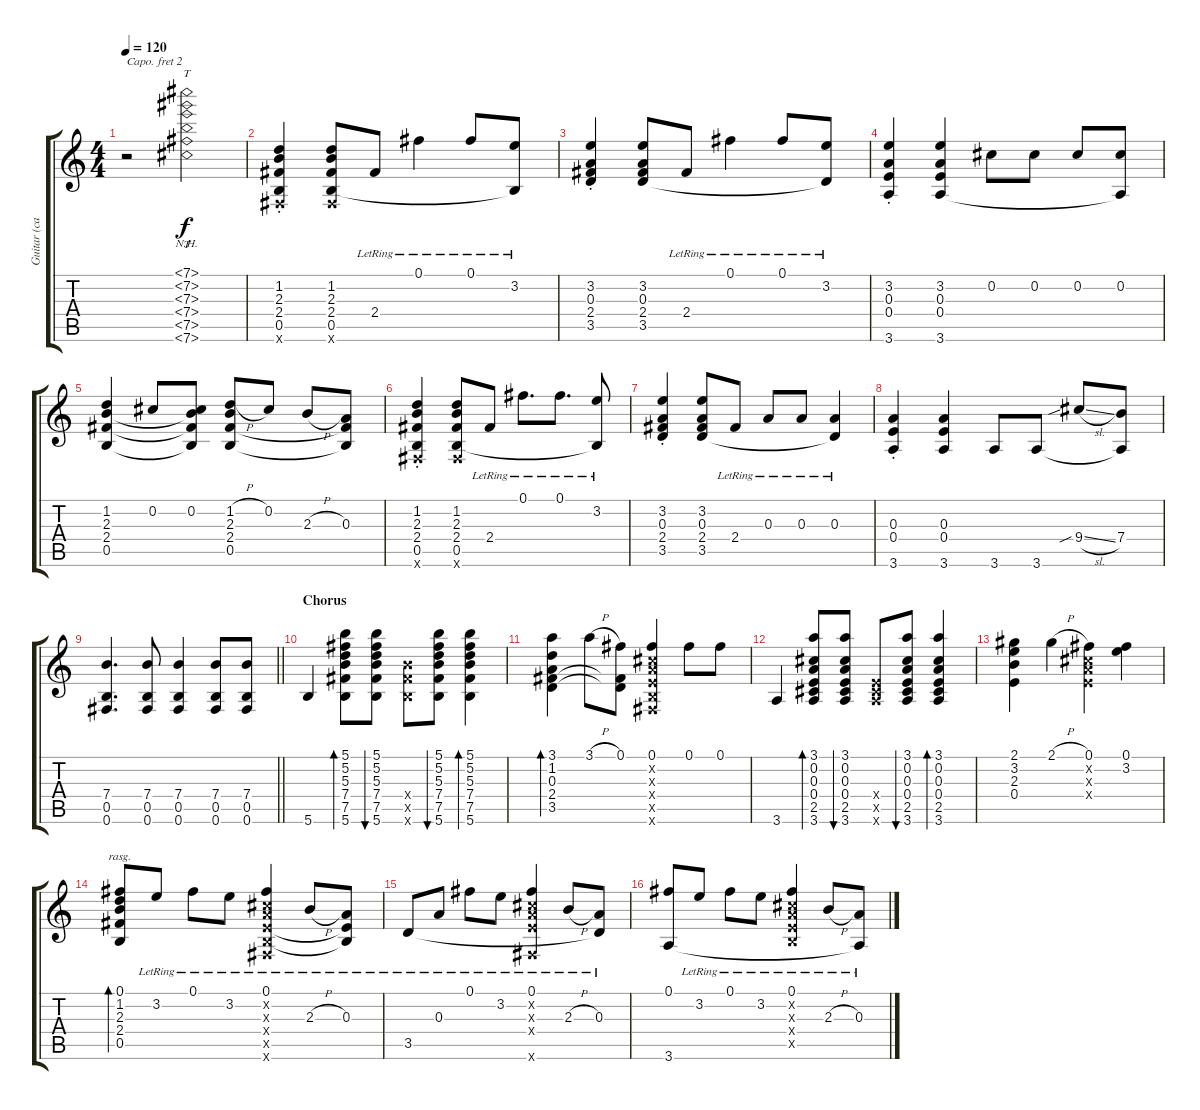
\track ("Guitar (capo 2)" "Guitar (ca") {instrument acousticguitarsteel}
\staff {score tabs}
\capo 2
\tuning (E4 B3 G3 D3 A2 E2) {hide}
\ts (4 4)
\tempo 120
\clef g2
\ks c
r.2{dy f} (7.1{nh} 7.2{nh} 7.3{nh} 7.4{nh} 7.5{nh} 7.6{nh}).2{tt} |
(1.2{st} 2.3{st} 2.4{st} 0.5{st} 0.6{x}).4 (1.2 2.3 2.4 0.5 0.6{x}).8 2.4{lr}.8 0.1{lr}.4 0.1{lr}.8 (3.2{lr} 0.5{t}).8 |
(3.2{st} 0.3{st} 2.4{st} 3.5{st}).4 (3.2 0.3 2.4 3.5).8 2.4{lr}.8 0.1{lr}.4 0.1{lr}.8 (3.2{lr} 3.5{t}).8 |
(3.2{st} 0.3{st} 0.4{st} 3.6{st}).4 (3.2 0.3 0.4 3.6).4 0.2.8 0.2.8 0.2.8 (0.2 3.6{t}).8 |
(1.2 2.3 2.4 0.5).4 0.2.8 (0.2 2.3{t} 2.4{t} 0.5{t}).8 (1.2{h} 2.3 2.4 0.5).8 0.2.8 2.3{h}.8 (0.3 2.4{t} 0.5{t}).8 |
(1.2{st} 2.3{st} 2.4{st} 0.5{st} 0.6{x}).4 (1.2 2.3 2.4 0.5 0.6{x}).8 2.4{lr}.8 0.1{lr}.8{d} 0.1{lr}.8{d} (3.2{lr} 0.5{t}).8 |
(3.2{st} 0.3{st} 2.4{st} 3.5{st}).4 (3.2 0.3 2.4 3.5).8 2.4{lr}.8 0.3{lr}.8 0.3{lr}.8 (0.3{lr} 3.5{t}).4 |
(0.3{st} 0.4{st} 3.6{st}).4 (0.3 0.4 3.6).4 3.6.8 3.6.8 9.4{sib sl}.8 (7.4 3.6{t}).8 |
\barLineRight lightlight
(7.4 0.5 0.6).4{d} (7.4 0.5 0.6).8 (7.4 0.5 0.6).4 (7.4 0.5 0.6).8 (7.4 0.5 0.6).8 |
\section ("" "Chorus")
5.6.4 (5.1 5.2 5.3 7.4 7.5 5.6).8{bd 30} (5.1 5.2 5.3 7.4 7.5 5.6).8{bu 30} (7.4{x} 7.5{x} 5.6{x}).8 (5.1 5.2 5.3 7.4 7.5 5.6).8{bu 30} (5.1 5.2 5.3 7.4 7.5 5.6).4{bd 30} |
(3.1 1.2 0.3 2.4 3.5).4{bd 30} 3.1{h}.8 (0.1 2.4{t} 3.5{t}).8 (0.1 0.2{x} 0.3{x} 0.4{x} 0.5{x} 0.6{x}).4 0.1.8 0.1.8 |
3.6.4 (3.1 0.2 0.3 0.4 2.5 3.6).8{bd 30} (3.1 0.2 0.3 0.4 2.5 3.6).8{bu 30} (0.4{x} 2.5{x} 3.6{x}).8 (3.1 0.2 0.3 0.4 2.5 3.6).8{bu 30} (3.1 0.2 0.3 0.4 2.5 3.6).4{bd 30} |
(2.1 3.2 2.3 0.4).4 2.1{h}.4 (0.1 0.2{x} 0.3{x} 0.4{x}).4 (0.1 3.2).4 |
(0.1 1.2 2.3 2.4 0.5).8{bd 30 rasg ii} 3.2{lr}.8 0.1{lr}.8 3.2{lr}.8 (0.1{lr} 0.2{x} 0.3{x} 0.4{x} 0.5{x} 0.6{x}).4 2.3{h lr}.8 (0.3{lr} 0.4{t} 0.5{t}).8 |
3.5{lr}.8 0.3{lr}.8 0.1{lr}.8 3.2{lr}.8 (0.1{lr} 0.2{x} 0.3{x} 0.4{x} 0.6{x}).4 2.3{h lr}.8 (0.3{lr} 3.5{t}).8 |
(0.1 3.6).8 3.2{lr}.8 0.1{lr}.8 3.2{lr}.8 (0.1{lr} 0.2{x} 0.3{x} 0.4{x} 0.5{x}).4 2.3{h lr}.8 (0.3{lr} 3.6{t}).8
